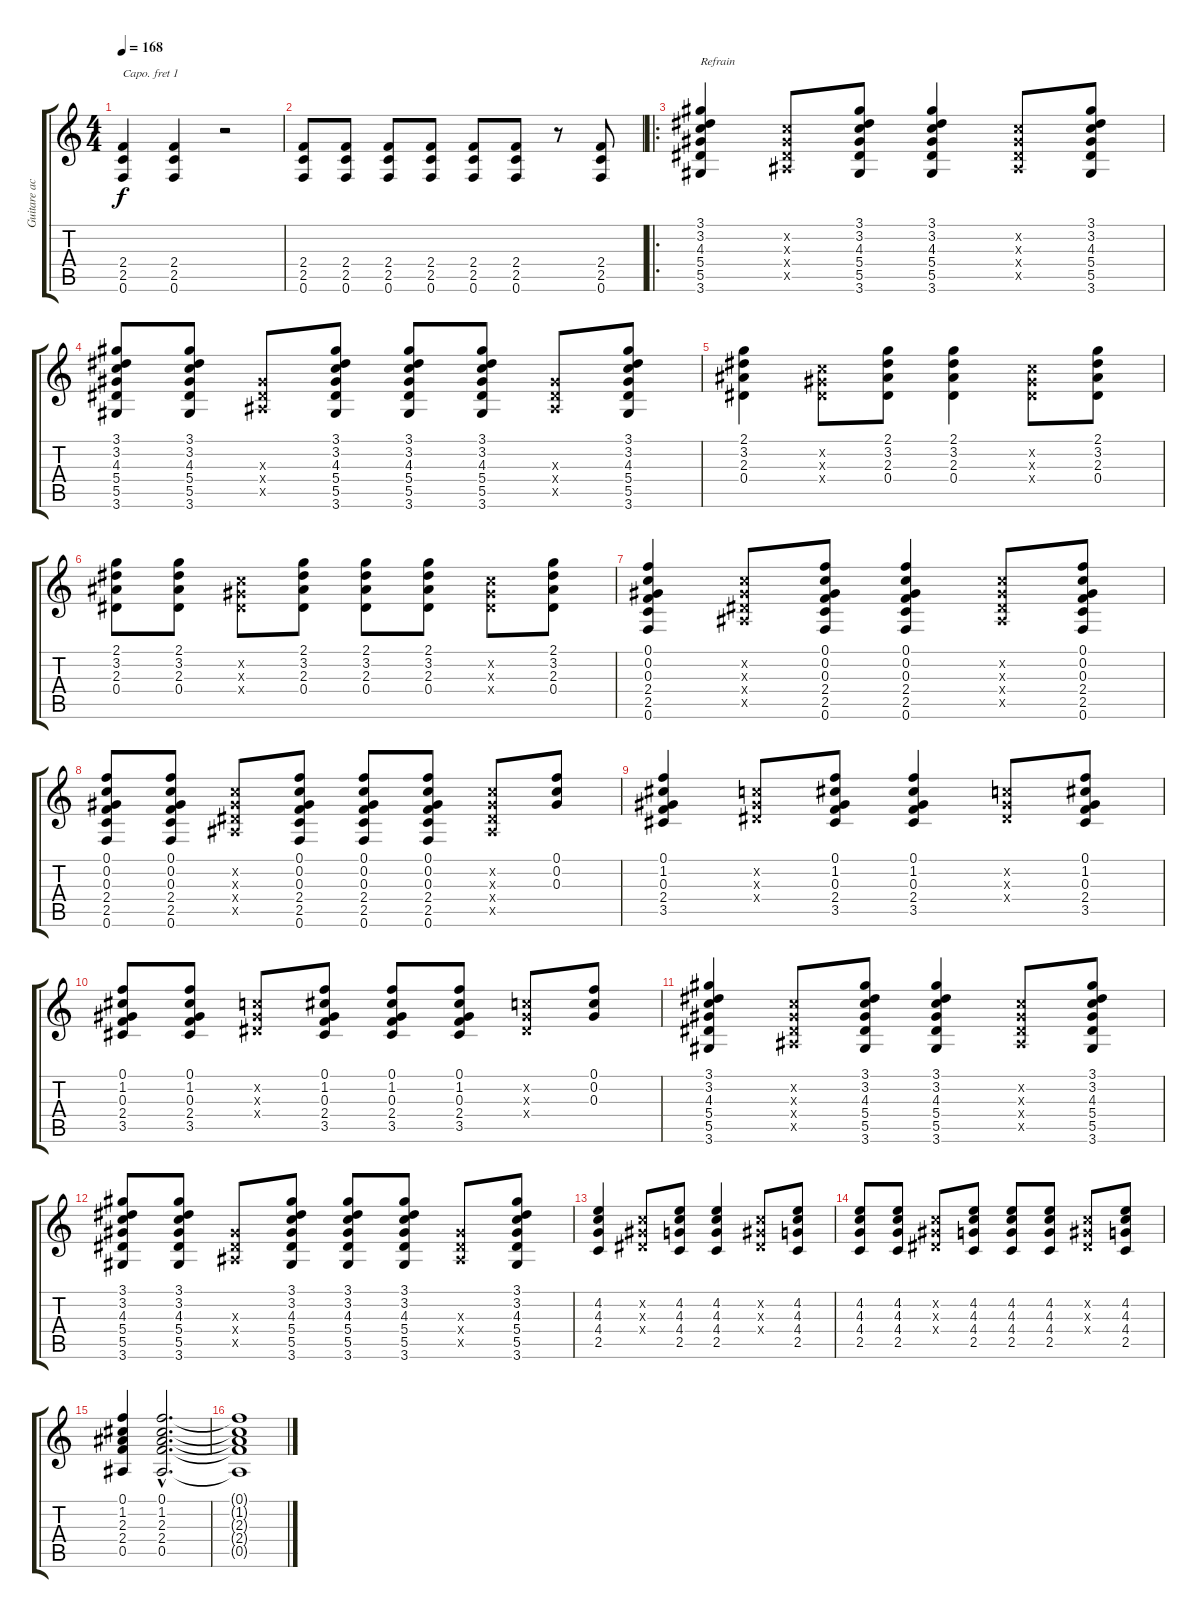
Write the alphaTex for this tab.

\track ("Guitare acc" "Guitare ac") {instrument acousticguitarsteel}
\staff {score tabs}
\capo 1
\tuning (E4 B3 G3 D3 A2 E2) {hide}
\ts (4 4)
\tempo 168
\clef g2
\ks c
(2.4 2.5 0.6).4{dy f} (2.4 2.5 0.6).4 r.2 |
(2.4 2.5 0.6).8 (2.4 2.5 0.6).8 (2.4 2.5 0.6).8 (2.4 2.5 0.6).8 (2.4 2.5 0.6).8 (2.4 2.5 0.6).8 r.8 (2.4 2.5 0.6).8 |
\ro
(3.1 3.2 4.3 5.4 5.5 3.6).4{txt "Refrain"} (0.2{x} 0.3{x} 0.4{x} 0.5{x}).8 (3.1 3.2 4.3 5.4 5.5 3.6).8 (3.1 3.2 4.3 5.4 5.5 3.6).4 (0.2{x} 0.3{x} 0.4{x} 0.5{x}).8 (3.1 3.2 4.3 5.4 5.5 3.6).8 |
(3.1 3.2 4.3 5.4 5.5 3.6).8 (3.1 3.2 4.3 5.4 5.5 3.6).8 (0.3{x} 0.4{x} 0.5{x}).8 (3.1 3.2 4.3 5.4 5.5 3.6).8 (3.1 3.2 4.3 5.4 5.5 3.6).8 (3.1 3.2 4.3 5.4 5.5 3.6).8 (0.3{x} 0.4{x} 0.5{x}).8 (3.1 3.2 4.3 5.4 5.5 3.6).8 |
(2.1 3.2 2.3 0.4).4 (0.2{x} 0.3{x} 0.4{x}).8 (2.1 3.2 2.3 0.4).8 (2.1 3.2 2.3 0.4).4 (0.2{x} 0.3{x} 0.4{x}).8 (2.1 3.2 2.3 0.4).8 |
(2.1 3.2 2.3 0.4).8 (2.1 3.2 2.3 0.4).8 (0.2{x} 0.3{x} 0.4{x}).8 (2.1 3.2 2.3 0.4).8 (2.1 3.2 2.3 0.4).8 (2.1 3.2 2.3 0.4).8 (0.2{x} 0.3{x} 0.4{x}).8 (2.1 3.2 2.3 0.4).8 |
(0.1 0.2 0.3 2.4 2.5 0.6).4 (0.2{x} 0.3{x} 0.4{x} 0.5{x}).8 (0.1 0.2 0.3 2.4 2.5 0.6).8 (0.1 0.2 0.3 2.4 2.5 0.6).4 (0.2{x} 0.3{x} 0.4{x} 0.5{x}).8 (0.1 0.2 0.3 2.4 2.5 0.6).8 |
(0.1 0.2 0.3 2.4 2.5 0.6).8 (0.1 0.2 0.3 2.4 2.5 0.6).8 (0.2{x} 0.3{x} 0.4{x} 0.5{x}).8 (0.1 0.2 0.3 2.4 2.5 0.6).8 (0.1 0.2 0.3 2.4 2.5 0.6).8 (0.1 0.2 0.3 2.4 2.5 0.6).8 (0.2{x} 0.3{x} 0.4{x} 0.5{x}).8 (0.1 0.2 0.3).8 |
(0.1 1.2 0.3 2.4 3.5).4 (0.2{x} 0.3{x} 0.4{x}).8 (0.1 1.2 0.3 2.4 3.5).8 (0.1 1.2 0.3 2.4 3.5).4 (0.2{x} 0.3{x} 0.4{x}).8 (0.1 1.2 0.3 2.4 3.5).8 |
(0.1 1.2 0.3 2.4 3.5).8 (0.1 1.2 0.3 2.4 3.5).8 (0.2{x} 0.3{x} 0.4{x}).8 (0.1 1.2 0.3 2.4 3.5).8 (0.1 1.2 0.3 2.4 3.5).8 (0.1 1.2 0.3 2.4 3.5).8 (0.2{x} 0.3{x} 0.4{x}).8 (0.1 0.2 0.3).8 |
(3.1 3.2 4.3 5.4 5.5 3.6).4 (0.2{x} 0.3{x} 0.4{x} 0.5{x}).8 (3.1 3.2 4.3 5.4 5.5 3.6).8 (3.1 3.2 4.3 5.4 5.5 3.6).4 (0.2{x} 0.3{x} 0.4{x} 0.5{x}).8 (3.1 3.2 4.3 5.4 5.5 3.6).8 |
(3.1 3.2 4.3 5.4 5.5 3.6).8 (3.1 3.2 4.3 5.4 5.5 3.6).8 (0.3{x} 0.4{x} 0.5{x}).8 (3.1 3.2 4.3 5.4 5.5 3.6).8 (3.1 3.2 4.3 5.4 5.5 3.6).8 (3.1 3.2 4.3 5.4 5.5 3.6).8 (0.3{x} 0.4{x} 0.5{x}).8 (3.1 3.2 4.3 5.4 5.5 3.6).8 |
(4.2 4.3 4.4 2.5).4 (0.2{x} 0.3{x} 0.4{x}).8 (4.2 4.3 4.4 2.5).8 (4.2 4.3 4.4 2.5).4 (0.2{x} 0.3{x} 0.4{x}).8 (4.2 4.3 4.4 2.5).8 |
(4.2 4.3 4.4 2.5).8 (4.2 4.3 4.4 2.5).8 (0.2{x} 0.3{x} 0.4{x}).8 (4.2 4.3 4.4 2.5).8 (4.2 4.3 4.4 2.5).8 (4.2 4.3 4.4 2.5).8 (0.2{x} 0.3{x} 0.4{x}).8 (4.2 4.3 4.4 2.5).8 |
(0.1 1.2 2.3 2.4 0.5).4 (0.1{hac} 1.2{hac} 2.3{hac} 2.4{hac} 0.5{hac}).2{d} |
(0.1{t} 1.2{t} 2.3{t} 2.4{t} 0.5{t}).1
